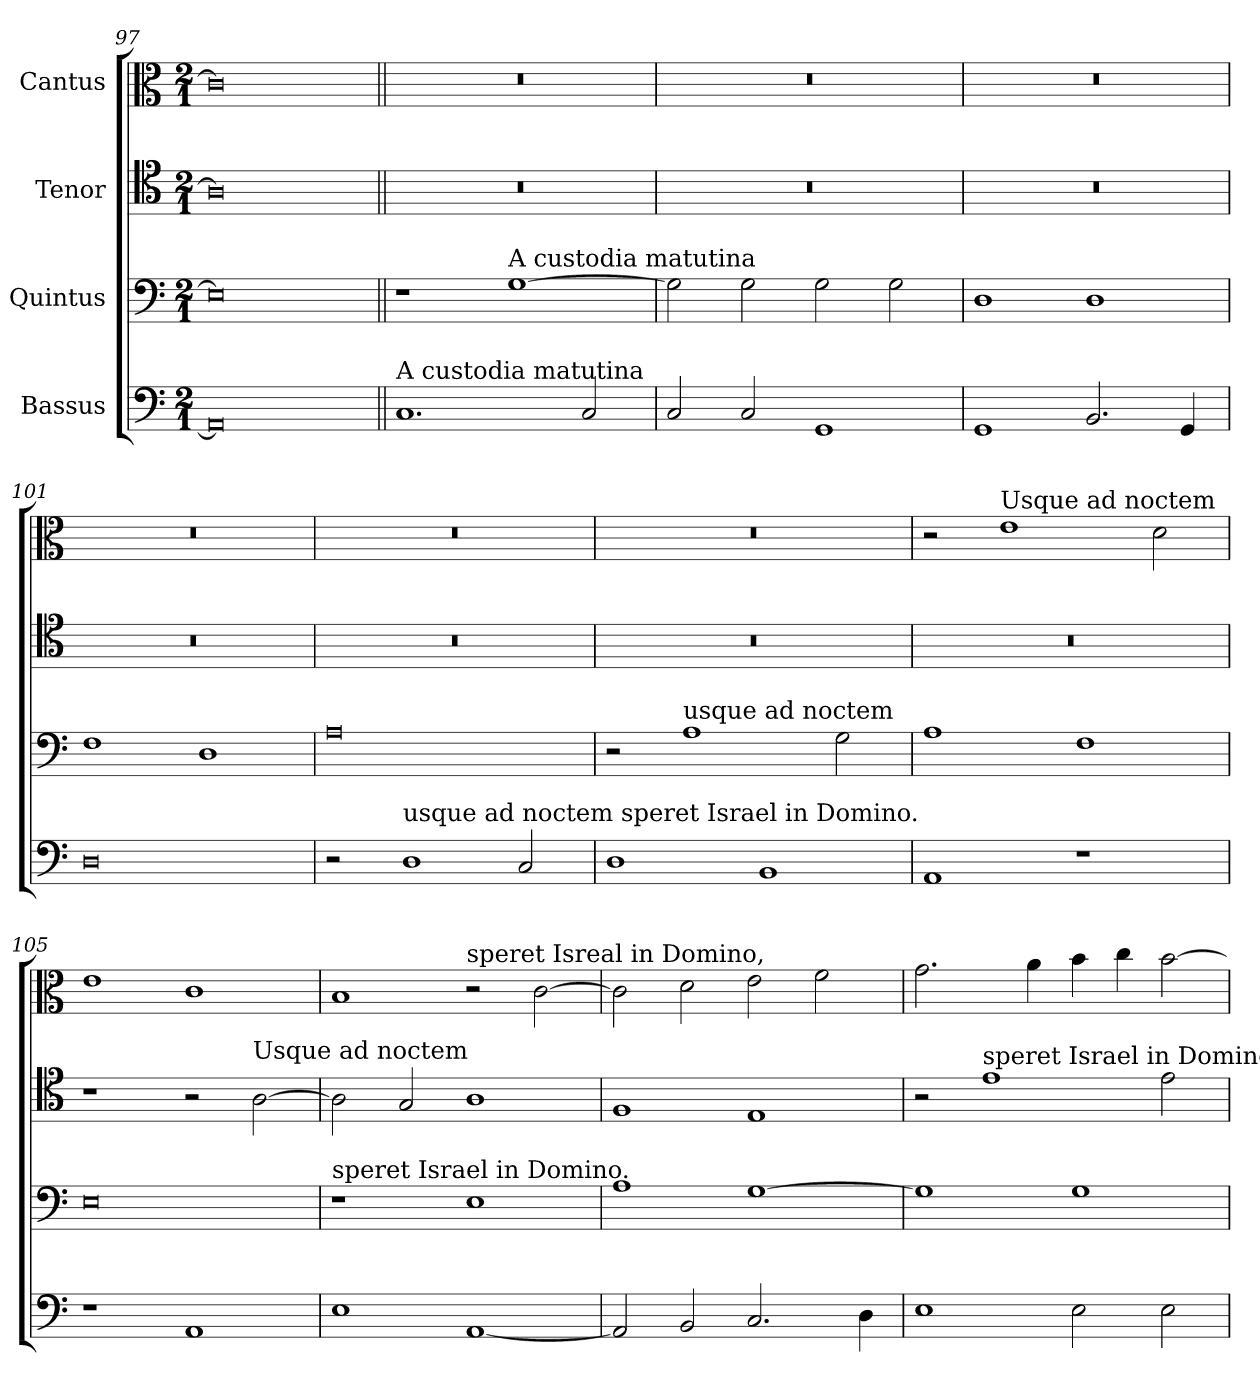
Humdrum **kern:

**kern	**kern	**kern	**kern
*part4	*part3	*part2	*part1
*staff4	*staff3	*staff2	*staff1
*I"Bassus	*I"Quintus	*I"Tenor	*I"Cantus
*clefF4	*clefF4	*clefC4	*clefC3
*k[]	*k[]	*k[]	*k[]
*M2/1	*M2/1	*M2/1	*M2/1
=97	=97	=97	=97
0AA]	0E]	0A]	0c]
!!LO:LB:g=z
=98||	=98||	=98||	=98||
!LO:TX:a:t=A custodia matutina	!	!	!
1.C	1r	0r	0r
!	!LO:TX:a:t=A custodia matutina	!	!
.	[1G	.	.
2C/	.	.	.
=99	=99	=99	=99
2C/	2G\]	0r	0r
2C/	2G\	.	.
1GG	2G\	.	.
.	2G\	.	.
=100	=100	=100	=100
1GG	1D	0r	0r
2.BB/	1D	.	.
4GG/	.	.	.
=101	=101	=101	=101
0D	1F	0r	0r
.	1D	.	.
=102	=102	=102	=102
2r	0A	0r	0r
!LO:TX:a:t=usque ad noctem speret Israel in Domino.	!	!	!
1D	.	.	.
2C/	.	.	.
=103	=103	=103	=103
1D	2r	0r	0r
!	!LO:TX:a:t=usque ad noctem	!	!
.	1A	.	.
1BB	.	.	.
.	2G\	.	.
=104	=104	=104	=104
1AA	1A	0r	2r
!	!	!	!LO:TX:a:t=Usque ad noctem
.	.	.	1e
1r	1F	.	.
.	.	.	2d\
=105	=105	=105	=105
1r	0E	1r	1e
1AA	.	2r	1c
!	!	!LO:TX:a:t=Usque ad noctem	!
.	.	[2A\	.
=106	=106	=106	=106
!	!LO:TX:a:t=speret Israel in Domino.	!	!
1E	1r	2A\]	1B
.	.	2G/	.
!	!	!	!LO:TX:a:t=speret Isreal in Domino,
[1AA	1E	1A	2r
.	.	.	[2c\
!!LO:LB:g=z
=107	=107	=107	=107
2AA/]	1A	1F	2c\]
2BB/	.	.	2d\
2.C/	[1G	1E	2e\
.	.	.	2f\
4D\	.	.	.
=108	=108	=108	=108
1E	1G]	2r	2.g\
!	!	!LO:TX:a:t=speret Israel in Domino.	!
.	.	1e	.
.	.	.	4a\
2E\	1G	.	4b\
.	.	.	4cc\
2E\	.	2e\	[2b\
=	=	=	=
*-	*-	*-	*-
